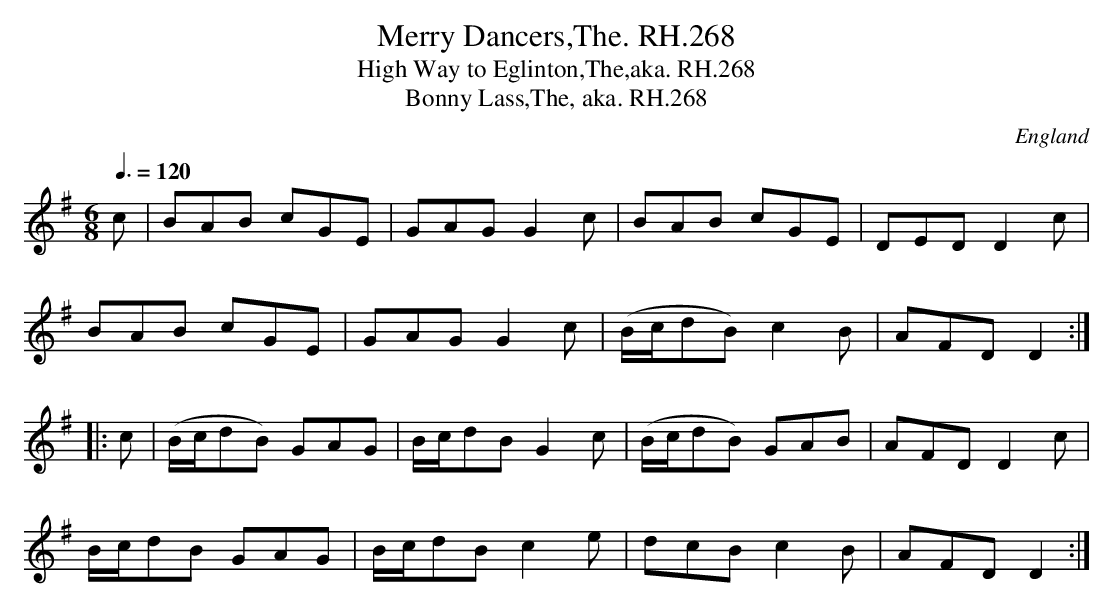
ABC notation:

X:1
T:Merry Dancers,The. RH.268
T:High Way to Eglinton,The,aka. RH.268
T:Bonny Lass,The, aka. RH.268
L:1/8
M:6/8
O:England
Q:3/8=120
K:G
c|BAB cGE|GAG G2c|BAB cGE|DED D2c|!
BAB cGE|GAG G2c|(B/c/dB) c2B|AFD D2:|!
|:c|(B/c/dB) GAG|B/c/dB G2c|(B/c/dB) GAB|AFD D2c|!
B/c/dB GAG|B/c/dB c2e|dcB c2B|AFD D2:|
